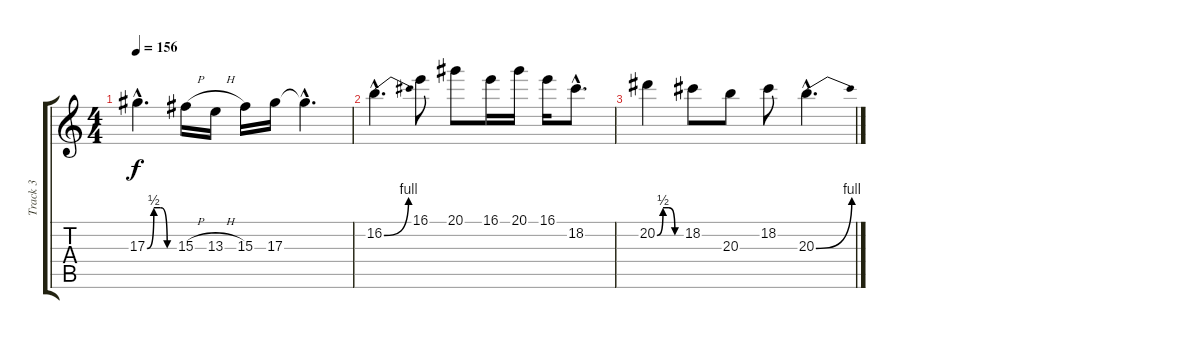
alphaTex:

\track ("Track 3" "Track 3") {instrument overdrivenguitar}
\staff {score tabs}
\tuning (C4 G3 Eb3 Bb2 F2 C2) {hide}
\ts (4 4)
\tempo 156
\clef g2
\ks c
17.3{be (custom 0 0 15 2 30 2 45 0 60 0) hac}.4{d dy f} 15.3{h}.16 13.3{h}.16 15.3.16 17.3.16 17.3{hac t}.4{d} |
16.2{be (bend 0 0 60 4) hac}.4{d} 16.1.8 20.1.8 16.1.16 20.1.16 16.1.16 18.2{hac}.8{d} |
20.2{be (custom 0 0 15 2 30 2 45 0 60 0)}.4 18.2.8 20.3.8 18.2.8 20.3{be (bend 0 0 60 4) hac}.4{d}
